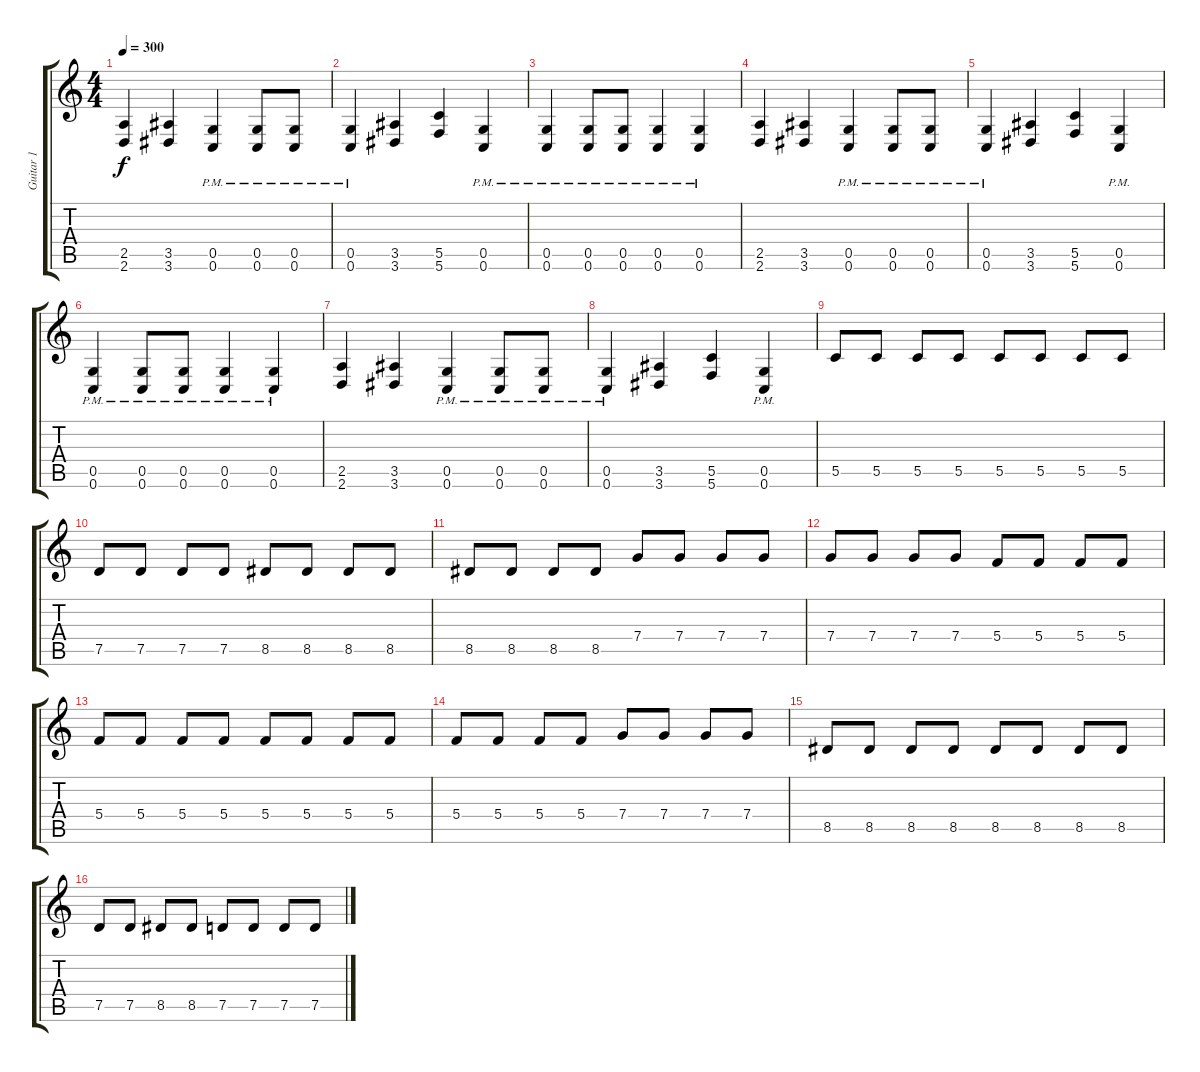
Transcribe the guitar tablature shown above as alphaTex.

\track ("Guitar 1" "Guitar 1") {instrument distortionguitar}
\staff {score tabs}
\tuning (D4 A3 F3 C3 G2 C2) {hide}
\ts (4 4)
\tempo 300
\clef g2
\ks c
(2.5 2.6).4{dy f} (3.5 3.6).4 (0.5{pm} 0.6{pm}).4 (0.5{pm} 0.6{pm}).8 (0.5{pm} 0.6{pm}).8 |
(0.5{pm} 0.6{pm}).4 (3.5 3.6).4 (5.5 5.6).4 (0.5{pm} 0.6{pm}).4 |
(0.5{pm} 0.6{pm}).4 (0.5{pm} 0.6{pm}).8 (0.5{pm} 0.6{pm}).8 (0.5{pm} 0.6{pm}).4 (0.5{pm} 0.6{pm}).4 |
(2.5 2.6).4 (3.5 3.6).4 (0.5{pm} 0.6{pm}).4 (0.5{pm} 0.6{pm}).8 (0.5{pm} 0.6{pm}).8 |
(0.5{pm} 0.6{pm}).4 (3.5 3.6).4 (5.5 5.6).4 (0.5{pm} 0.6{pm}).4 |
(0.5{pm} 0.6{pm}).4 (0.5{pm} 0.6{pm}).8 (0.5{pm} 0.6{pm}).8 (0.5{pm} 0.6{pm}).4 (0.5{pm} 0.6{pm}).4 |
(2.5 2.6).4 (3.5 3.6).4 (0.5{pm} 0.6{pm}).4 (0.5{pm} 0.6{pm}).8 (0.5{pm} 0.6{pm}).8 |
(0.5{pm} 0.6{pm}).4 (3.5 3.6).4 (5.5 5.6).4 (0.5{pm} 0.6{pm}).4 |
5.5.8 5.5.8 5.5.8 5.5.8 5.5.8 5.5.8 5.5.8 5.5.8 |
7.5.8 7.5.8 7.5.8 7.5.8 8.5.8 8.5.8 8.5.8 8.5.8 |
8.5.8 8.5.8 8.5.8 8.5.8 7.4.8 7.4.8 7.4.8 7.4.8 |
7.4.8 7.4.8 7.4.8 7.4.8 5.4.8 5.4.8 5.4.8 5.4.8 |
5.4.8 5.4.8 5.4.8 5.4.8 5.4.8 5.4.8 5.4.8 5.4.8 |
5.4.8 5.4.8 5.4.8 5.4.8 7.4.8 7.4.8 7.4.8 7.4.8 |
8.5.8 8.5.8 8.5.8 8.5.8 8.5.8 8.5.8 8.5.8 8.5.8 |
7.5.8 7.5.8 8.5.8 8.5.8 7.5.8 7.5.8 7.5.8 7.5.8
